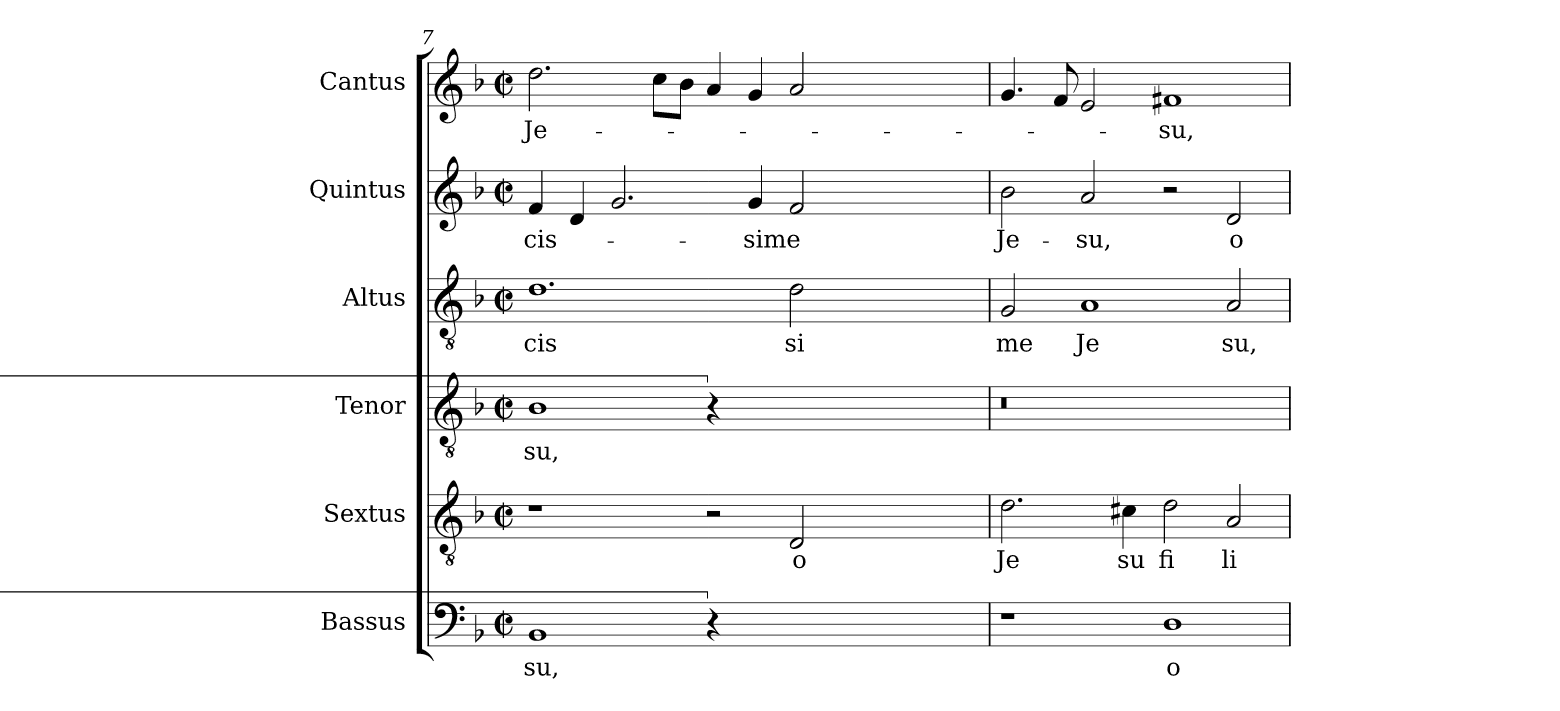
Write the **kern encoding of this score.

**kern	**text	**kern	**text	**kern	**text	**kern	**text	**kern	**text	**kern	**text
*part6	*part6	*part5	*part5	*part4	*part4	*part3	*part3	*part2	*part2	*part1	*part1
*staff6	*staff6	*staff5	*staff5	*staff4	*staff4	*staff3	*staff3	*staff2	*staff2	*staff1	*staff1
*I"Bassus	*	*I"Sextus	*	*I"Tenor	*	*I"Altus	*	*I"Quintus	*	*I"Cantus	*
*clefF4	*	*clefGv2	*	*clefGv2	*	*clefGv2	*	*clefG2	*	*clefG2	*
*k[b-]	*	*k[b-]	*	*k[b-]	*	*k[b-]	*	*k[b-]	*	*k[b-]	*
*F:	*	*F:	*	*F:	*	*F:	*	*F:	*	*F:	*
*M2/2	*	*M2/2	*	*M2/2	*	*M2/2	*	*M2/2	*	*M2/2	*
*met(c|)	*	*met(c|)	*	*met(c|)	*	*met(c|)	*	*met(c|)	*	*met(c|)	*
=7	=7	=7	=7	=7	=7	=7	=7	=7	=7	=7	=7
!	!LO:LY:b:cj	!	!	!	!LO:LY:b:cj	!	!LO:LY:b:cj	!	!LO:LY:b	!	!LO:LY:b:cj
1BB-	su,	1r	.	1B-	-su,	1.d	cis	4f/	-cis-	2.dd\	Je-
.	.	.	.	.	.	.	.	4d/	.	.	.
.	.	.	.	.	.	.	.	2.g/	.	.	.
.	.	.	.	.	.	.	.	.	.	8cc\L	.
.	.	.	.	.	.	.	.	.	.	8b-\J	.
!LO:N:vis=1	!	!	!	!LO:N:vis=1	!	!	!	!	!	!	!
4%9r	.	2r	.	4%9r	.	.	.	.	.	4a/	.
!	!	!	!	!	!	!	!	!	!LO:LY:b	!	!
.	.	.	.	.	.	.	.	4g/	-sime	4g/	.
!	!	!	!LO:LY:b:cj	!	!	!	!LO:LY:b:cj	!	!	!	!
.	.	2D/	o	.	.	2d\	si	2f/	.	2a/	.
.	.	1ryy	.	.	.	1ryy	.	1ryy	.	1ryy	.
.	.	4ryy	.	.	.	4ryy	.	4ryy	.	4ryy	.
=8	=8	=8	=8	=8	=8	=8	=8	=8	=8	=8	=8
!	!	!	!LO:LY:b:cj	!	!	!	!LO:LY:b:cj	!	!LO:LY:b:cj	!	!
1r	.	2.d\	Je	0r	.	2G/	me	2b-\	Je-	4.g/	.
.	.	.	.	.	.	.	.	.	.	8f/	.
!	!	!	!	!	!	!	!LO:LY:b:cj	!	!LO:LY:b:cj	!	!
.	.	.	.	.	.	1A	Je	2a/	-su,	2e/	.
!	!	!	!LO:LY:b:cj	!	!	!	!	!	!	!	!
.	.	4c#X\	su	.	.	.	.	.	.	.	.
!	!LO:LY:b:cj	!	!LO:LY:b:cj	!	!	!	!	!	!	!	!LO:LY:b:cj
1D	o	2d\	fi	.	.	.	.	2r	.	1f#X	-su,
!	!	!	!LO:LY:b:cj	!	!	!	!LO:LY:b:cj	!	!LO:LY:b:cj	!	!
.	.	2A/	li	.	.	2A/	su,	2d/	o	.	.
=	=	=	=	=	=	=	=	=	=	=	=
*-	*-	*-	*-	*-	*-	*-	*-	*-	*-	*-	*-
